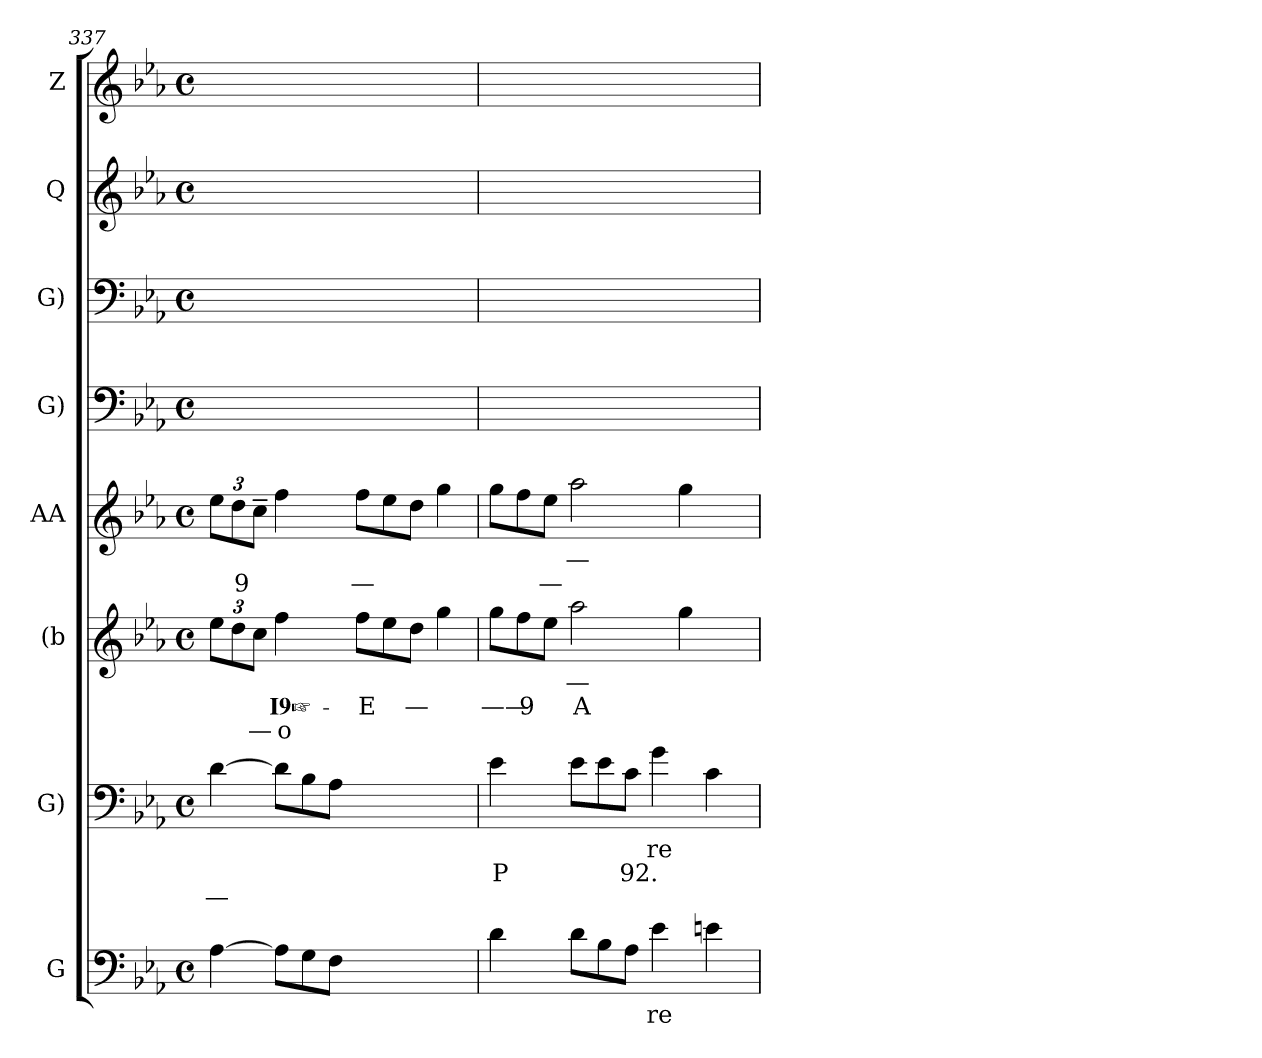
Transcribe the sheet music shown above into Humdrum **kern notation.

**kern	**text	**kern	**text	**text	**text	**kern	**text	**text	**text	**kern	**text	**text	**kern	**kern	**kern	**kern
*part8	*part8	*part7	*part7	*part7	*part7	*part6	*part6	*part6	*part6	*part5	*part5	*part5	*part4	*part3	*part2	*part1
*staff8	*staff8	*staff7	*staff7	*staff7	*staff7	*staff6	*staff6	*staff6	*staff6	*staff5	*staff5	*staff5	*staff4	*staff3	*staff2	*staff1
*I"G	*	*I"G)	*	*	*	*I"(b	*	*	*	*I"AA	*	*	*I"G)	*I"G)	*I"Q	*I"Z
*clefF4	*	*clefF4	*	*	*	*clefG2	*	*	*	*clefG2	*	*	*clefF4	*clefF4	*clefG2	*clefG2
*k[b-e-a-]	*	*k[b-e-a-]	*	*	*	*k[b-e-a-]	*	*	*	*k[b-e-a-]	*	*	*k[b-e-a-]	*k[b-e-a-]	*k[b-e-a-]	*k[b-e-a-]
*M4/4	*	*M4/4	*	*	*	*M4/4	*	*	*	*M4/4	*	*	*M4/4	*M4/4	*M4/4	*M4/4
*met(c)	*	*met(c)	*	*	*	*met(c)	*	*	*	*met(c)	*	*	*met(c)	*met(c)	*met(c)	*met(c)
=337	=337	=337	=337	=337	=337	=337	=337	=337	=337	=337	=337	=337	=337	=337	=337	=337
[4A-i\	.	[4di\	.	.	—	12ee-i\L	.	--	.	12ee-i\L	.	.	1ryy	1ryy	1ryy	1ryy
.	.	.	.	.	.	12ddi\	.	.	.	12ddi\	.	9	.	.	.	.
.	.	.	.	.	.	12cci\J	.	.	—	12cc~<i\J	.	.	.	.	.	.
8A-i\L]	.	8di\L]	.	.	.	4ffi\	--	I9☞-	o	4ffi\	.	.	.	.	.	.
8Gi\	.	8B-i\	.	.	.	.	.	.	.	.	.	.	.	.	.	.
8Fi\J	.	8A-i\J	.	.	.	8ryy	.	.	.	8ryy	.	.	.	.	.	.
4.ryy	.	4.ryy	.	.	.	8ffi\L	.	E	.	8ffi\L	.	—	.	.	.	.
.	.	.	.	.	.	8ee-i\	.	.	.	8ee-i\	.	.	.	.	.	.
.	.	.	.	.	.	8ddi\J	.	—	.	8ddi\J	.	.	.	.	.	.
4ryy	.	4ryy	.	.	.	4ggj\	.	.	.	4ggj\	.	.	4ryy	4ryy	4ryy	4ryy
=338	=338	=338	=338	=338	=338	=338	=338	=338	=338	=338	=338	=338	=338	=338	=338	=338
4di\	.	4e-i\	.	P	.	8ggi\L	.	——	.	8ggi\L	.	.	1ryy	1ryy	1ryy	1ryy
.	.	.	.	.	.	8ffi\	.	9	.	8ffi\	.	.	.	.	.	.
8ryy	.	8ryy	.	.	.	8ee-i\J	.	.	.	8ee-i\J	.	—	.	.	.	.
8di\L	.	8e-i\L	.	.	.	2aa-i\	—	A	.	2aa-i\	—	.	.	.	.	.
8B-i\	.	8e-i\	.	.	.	.	.	.	.	.	.	.	.	.	.	.
8A-i\J	.	8ci\J	.	92.	.	.	.	.	.	.	.	.	.	.	.	.
4e-i\	re	4gi\	re	.	.	.	.	.	.	.	.	.	.	.	.	.
.	.	.	.	.	.	4ggj\	.	.	.	4ggj\	.	.	.	.	.	.
4ej\	.	4cj\	.	.	.	.	.	.	.	.	.	.	4ryy	4ryy	4ryy	4ryy
.	.	.	.	.	.	8ryy	.	.	.	8ryy	.	.	.	.	.	.
=	=	=	=	=	=	=	=	=	=	=	=	=	=	=	=	=
*-	*-	*-	*-	*-	*-	*-	*-	*-	*-	*-	*-	*-	*-	*-	*-	*-
